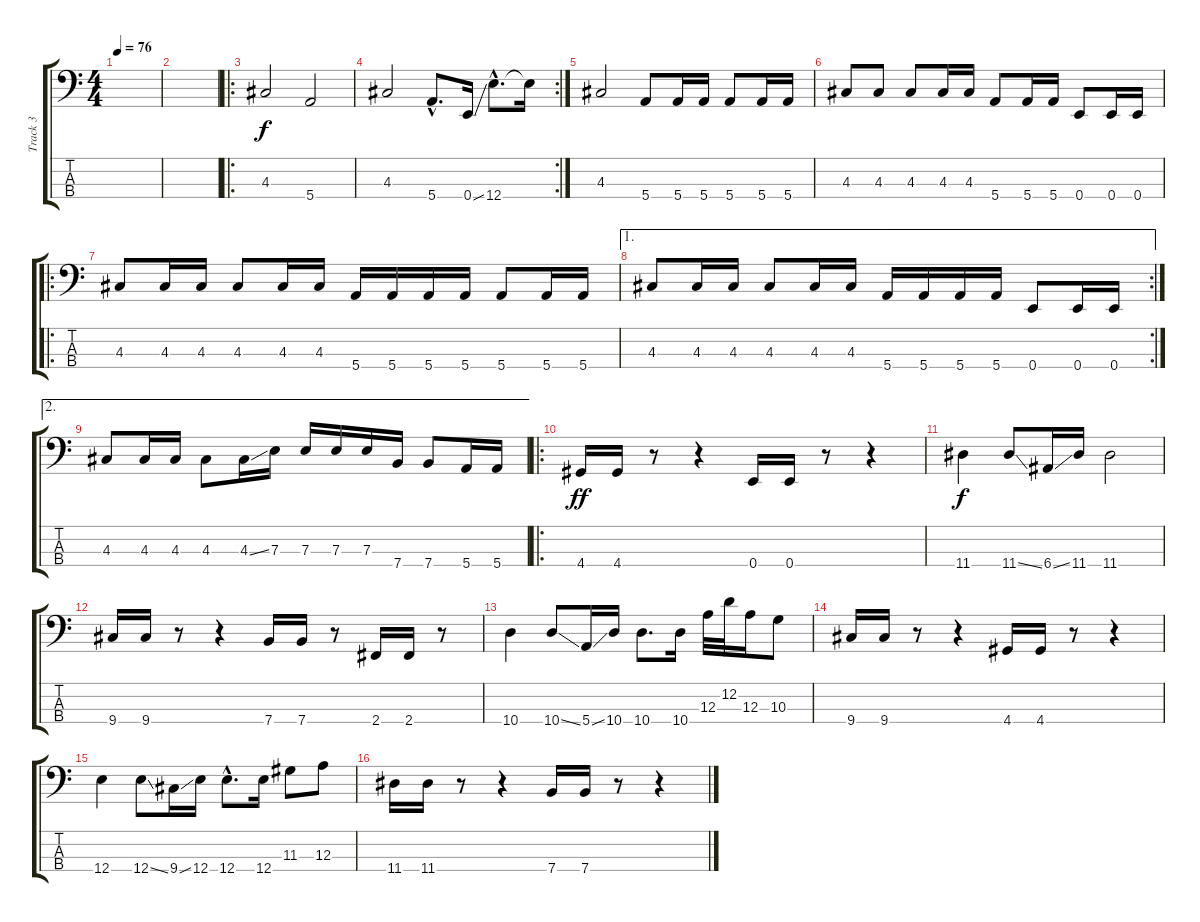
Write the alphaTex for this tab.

\track ("Track 3" "Track 3") {instrument electricbassfinger}
\staff {score tabs}
\tuning (G2 D2 A1 E1) {hide}
\ts (4 4)
\tempo 76
\clef f4
\ks c
|
|
\ro
4.3.2 5.4.2 |
\rc 2
4.3.2 5.4{hac}.8{d} 0.4{ss}.16 12.4{hac}.8{d} 12.4{t}.16 |
4.3.2 5.4.8 5.4.16 5.4.16 5.4.8 5.4.16 5.4.16 |
4.3.8 4.3.8 4.3.8 4.3.16 4.3.16 5.4.8 5.4.16 5.4.16 0.4.8 0.4.16 0.4.16 |
\ro
4.3.8 4.3.16 4.3.16 4.3.8 4.3.16 4.3.16 5.4.16 5.4.16 5.4.16 5.4.16 5.4.8 5.4.16 5.4.16 |
\ae 1
\rc 2
4.3.8 4.3.16 4.3.16 4.3.8 4.3.16 4.3.16 5.4.16 5.4.16 5.4.16 5.4.16 0.4.8 0.4.16 0.4.16 |
\ae 2
4.3.8 4.3.16 4.3.16 4.3.8 4.3{ss}.16 7.3.16 7.3.16 7.3.16 7.3.16 7.4.16 7.4.8 5.4.16 5.4.16 |
\ro
4.4.16{dy ff} 4.4.16 r.8 r.4 0.4.16 0.4.16 r.8 r.4 |
11.4.4{dy f} 11.4{ss}.8 6.4{ss}.16 11.4.16 11.4.2 |
9.4.16 9.4.16 r.8 r.4 7.4.16 7.4.16 r.8 2.4.16 2.4.16 r.8 |
10.4.4 10.4{ss}.8 5.4{ss}.16 10.4.16 10.4.8{d} 10.4.16 12.3.32 12.2.32 12.3.16 10.3.8 |
9.4.16 9.4.16 r.8 r.4 4.4.16 4.4.16 r.8 r.4 |
12.4.4 12.4{ss}.8 9.4{ss}.16 12.4.16 12.4{hac}.8{d} 12.4.16 11.3.8 12.3.8 |
11.4.16 11.4.16 r.8 r.4 7.4.16 7.4.16 r.8 r.4
